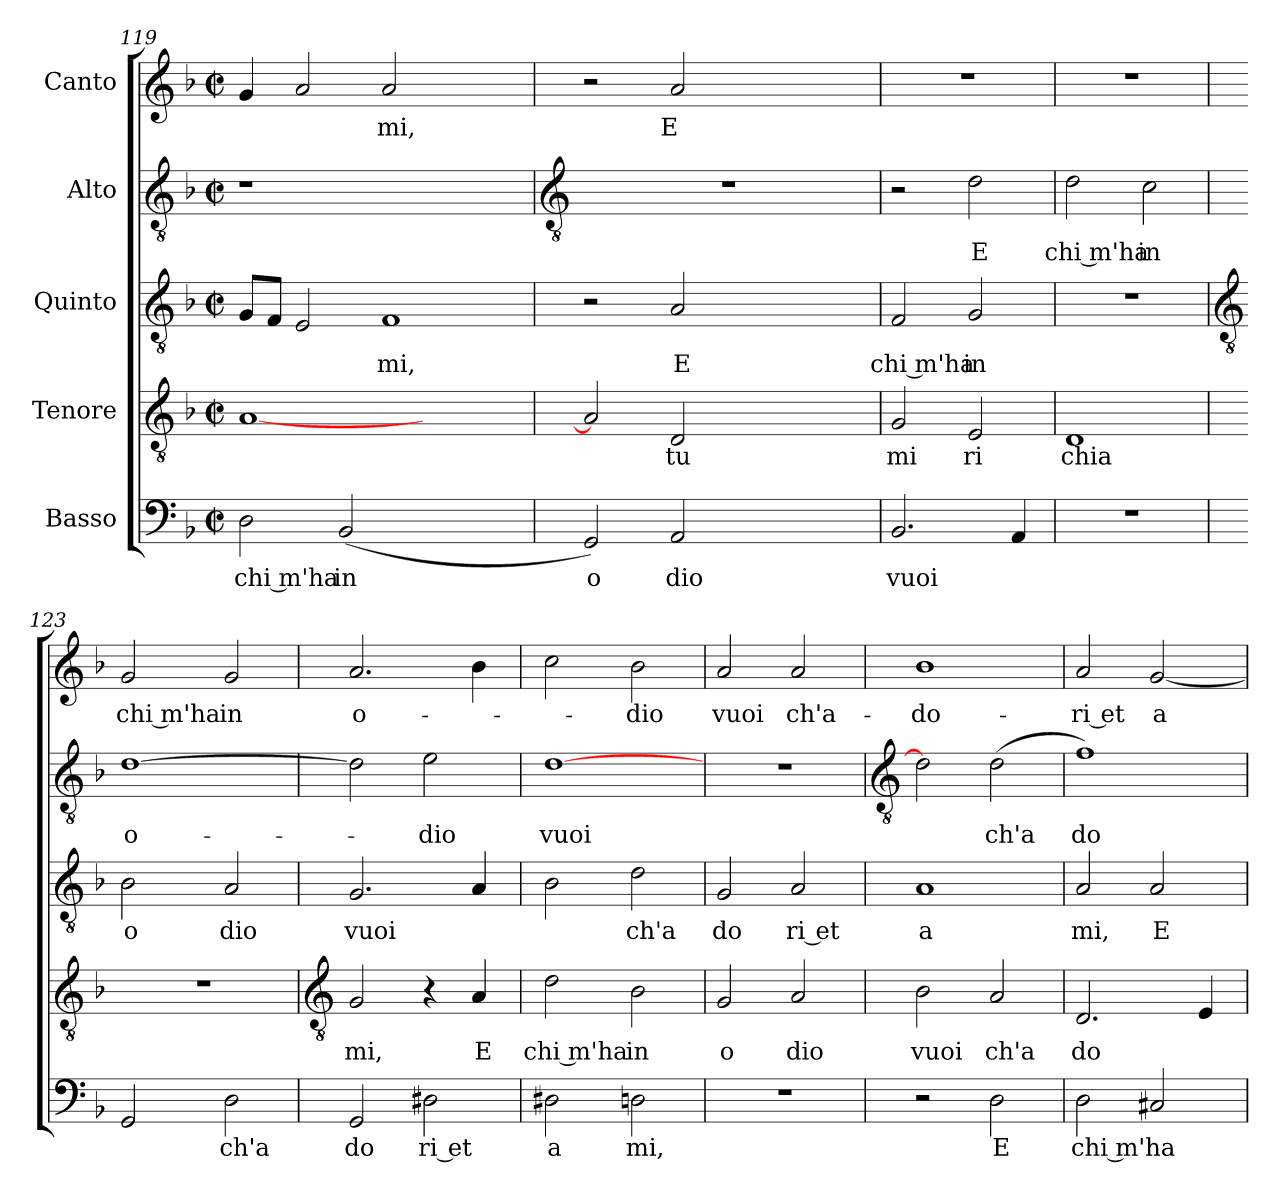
**kern	**text	**kern	**text	**kern	**text	**kern	**text	**kern	**text
*part5	*part5	*part4	*part4	*part3	*part3	*part2	*part2	*part1	*part1
*staff5	*staff5	*staff4	*staff4	*staff3	*staff3	*staff2	*staff2	*staff1	*staff1
*I"Basso	*	*I"Tenore	*	*I"Quinto	*	*I"Alto	*	*I"Canto	*
*clefF4	*	*clefGv2	*	*clefGv2	*	*clefGv2	*	*clefG2	*
*ITrd-3c-5	*	*ITrd-3c-5	*	*	*	*ITrd-3c-5	*	*ITrd-3c-5	*
*k[b-e-]	*	*k[b-e-]	*	*k[b-]	*	*k[b-e-]	*	*k[b-e-]	*
*B-:	*	*B-:	*	*F:	*	*B-:	*	*B-:	*
*M2/2	*	*M2/2	*	*M2/2	*	*M2/2	*	*M2/2	*
*met(c|)	*	*met(c|)	*	*met(c|)	*	*met(c|)	*	*met(c|)	*
=119A	=119A	=119A	=119A	=119A	=119A	=119A	=119A	=119A	=119A
!	!LO:LY:b	!	!	!	!	!	!	!	!
2G\	chi m'ha	[1d	.	8G/L	.	1r	.	4cc/	.
.	.	.	.	8F/J	.	.	.	.	.
.	.	.	.	2E/	.	.	.	2dd/	.
!	!LO:LY:b	!	!	!	!	!	!	!	!
(<2E-/	in	.	.	.	.	.	.	.	.
!	!	!	!	!	!LO:LY:b	!	!	!	!LO:LY:b
.	.	.	.	1F	mi,	.	.	2dd/	mi,
2.ryy	.	2.ryy	.	.	.	2.ryy	.	.	.
.	.	.	.	.	.	.	.	2ryy	.
!!LO:LB:g=z
=120A	=120A	=120A	=120A	=120A	=120A	=120A	=120A	=120A	=120A
*	*	*	*	*	*	*clefGv2	*	*	*
!	!LO:LY:b	!	!	!	!	!	!	!	!
2C/)	o	2d/]	.	2r	.	4ryy	.	2r	.
.	.	.	.	.	.	4ryy	.	.	.
!	!LO:LY:b	!	!LO:LY:b	!	!LO:LY:b	!	!	!	!LO:LY:b
2D/	dio	2G/	tu	2A/	E	4ryy	.	2dd/	E
.	.	.	.	.	.	64ryy	.	.	.
.	.	.	.	.	.	1r	.	.	.
2ryy	.	2ryy	.	2ryy	.	.	.	2ryy	.
4ryy	.	4ryy	.	4ryy	.	.	.	4ryy	.
64ryy	.	64ryy	.	64ryy	.	.	.	64ryy	.
=121A	=121A	=121A	=121A	=121A	=121A	=121A	=121A	=121A	=121A
!	!LO:LY:b	!	!LO:LY:b	!	!LO:LY:b	!	!	!	!
2.E-/	vuoi	2c/	mi	2F/	chi m'ha	2r	.	1r	.
!	!	!	!LO:LY:b	!	!LO:LY:b	!	!LO:LY:b	!	!
.	.	2A/	ri	2G/	in	2g\	E	.	.
4D/	.	.	.	.	.	.	.	.	.
=122	=122	=122	=122	=122	=122	=122	=122	=122	=122
!	!	!	!LO:LY:b	!	!	!	!LO:LY:b	!	!
1r	.	1G	chia	1r	.	2g\	chi m'ha	1r	.
!	!	!	!	!	!	!	!LO:LY:b	!	!
.	.	.	.	.	.	2f\	in	.	.
!!LO:LB:g=z
=123	=123	=123	=123	=123	=123	=123	=123	=123	=123
*	*	*	*	*clefGv2	*	*	*	*	*
!	!	!	!	!	!LO:LY:b	!	!LO:LY:b	!	!LO:LY:b
2C/	.	1r	.	2B-\	o	[1g	o-	2cc/	chi m'ha
!	!LO:LY:b	!	!	!	!LO:LY:b	!	!	!	!LO:LY:b
2G\	ch'a	.	.	2A/	dio	.	.	2cc/	in
!!LO:LB:g=z
=124	=124	=124	=124	=124	=124	=124	=124	=124	=124
*	*	*clefGv2	*	*	*	*	*	*	*
!	!LO:LY:b	!	!LO:LY:b	!	!LO:LY:b	!	!	!	!LO:LY:b
2C/	do	2c/	mi,	2.G/	vuoi	2g\]	.	2.dd/	o-
!	!LO:LY:b	!	!	!	!	!	!LO:LY:b	!	!
2G#X\	ri et	4r	.	.	.	2a\	-dio	.	.
!	!	!	!LO:LY:b	!	!	!	!	!	!
.	.	4d/	E	4A/	.	.	.	4ee-\	.
=125	=125	=125	=125	=125	=125	=125	=125	=125	=125
!	!LO:LY:b	!	!LO:LY:b	!	!	!	!LO:LY:b	!	!
2G#X\	a	2g\	chi m'ha	2B-\	.	[1g	vuoi	2ff\	.
!	!LO:LY:b	!	!LO:LY:b	!	!LO:LY:b	!	!	!	!LO:LY:b
2G\	mi,	2e-\	in	2d\	ch'a	.	.	2ee-\	-dio
=126A	=126A	=126A	=126A	=126A	=126A	=126A	=126A	=126A	=126A
!	!	!	!LO:LY:b	!	!LO:LY:b	!	!	!	!LO:LY:b
1r	.	2c/	o	2G/	do	1r	.	2dd/	vuoi
!	!	!	!LO:LY:b	!	!LO:LY:b	!	!	!	!LO:LY:b
.	.	2d/	dio	2A/	ri et	.	.	2dd/	ch'a-
!!LO:LB:g=z
=127A	=127A	=127A	=127A	=127A	=127A	=127A	=127A	=127A	=127A
*	*	*	*	*	*	*clefGv2	*	*	*
!	!	!	!LO:LY:b	!	!LO:LY:b	!	!	!	!LO:LY:b
2r	.	2e-\	vuoi	1A	a	2g\]	.	1ee-	-do-
!	!LO:LY:b	!	!LO:LY:b	!	!	!	!LO:LY:b	!	!
2G\	E	2d/	ch'a	.	.	(>2g\	ch'a	.	.
=127B	=127B	=127B	=127B	=127B	=127B	=127B	=127B	=127B	=127B
!	!LO:LY:b	!	!LO:LY:b	!	!LO:LY:b	!	!LO:LY:b	!	!LO:LY:b
2G\	chi m'ha	2.G/	do	2A/	mi,	1b-)	do	2dd/	-ri et
!	!	!	!	!	!LO:LY:b	!	!	!	!LO:LY:b
2F#X/	.	.	.	2A/	E	.	.	[2cc/	a-
.	.	4A/	.	.	.	.	.	.	.
=	=	=	=	=	=	=	=	=	=
*-	*-	*-	*-	*-	*-	*-	*-	*-	*-
